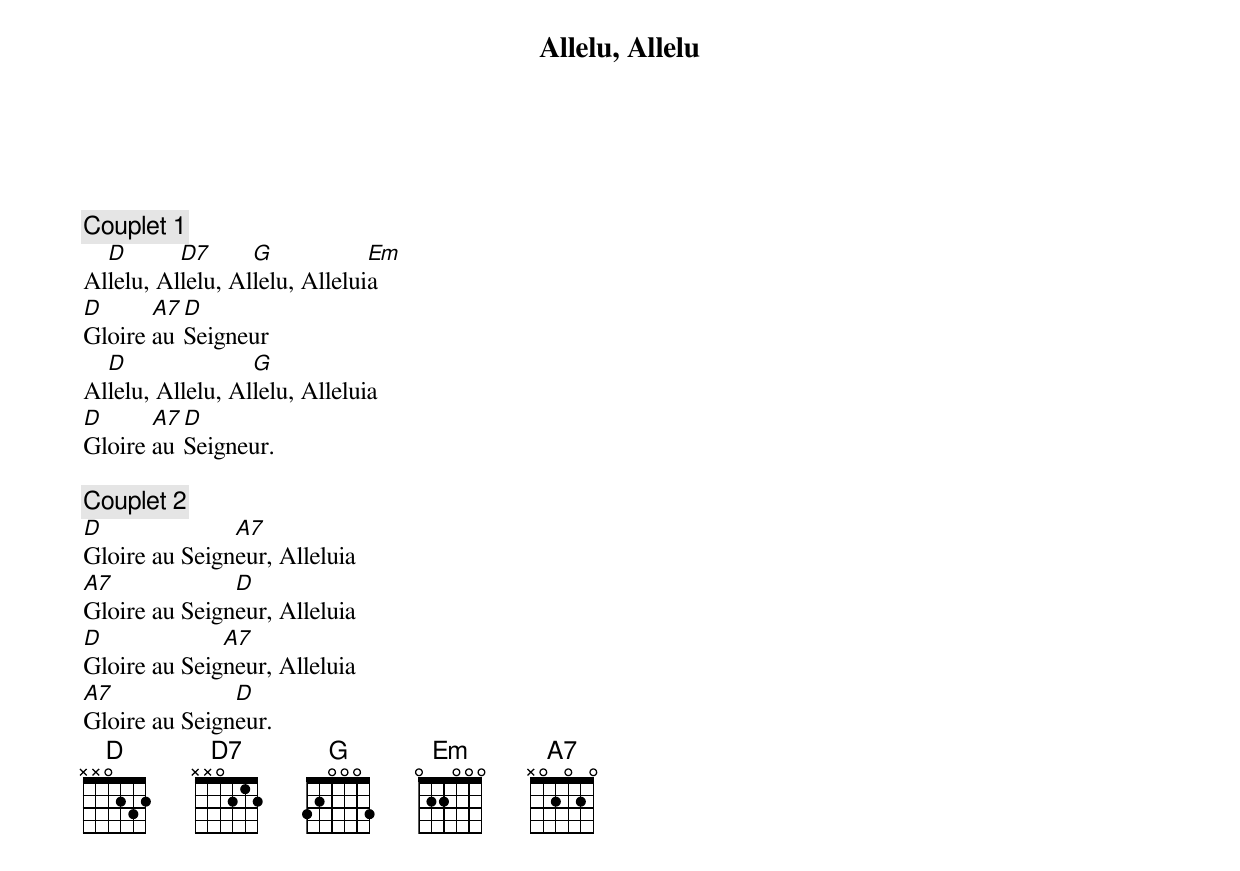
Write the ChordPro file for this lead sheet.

{title: Allelu, Allelu}
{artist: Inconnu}
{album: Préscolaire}

<iframe width="560" height="315" src="//www.youtube.com/embed/Rj_QAD1mILY" frameborder="0" allowfullscreen></iframe>

{comment: Couplet 1}
Al[D]lelu, Al[D7]lelu, Al[G]lelu, Allelui[Em]a
[D]Gloire [A7]au [D]Seigneur
Al[D]lelu, Allelu, Al[G]lelu, Alleluia
[D]Gloire [A7]au [D]Seigneur.

{comment: Couplet 2}
[D]Gloire au Seign[A7]eur, Alleluia
[A7]Gloire au Seign[D]eur, Alleluia
[D]Gloire au Seig[A7]neur, Alleluia
[A7]Gloire au Seign[D]eur.
